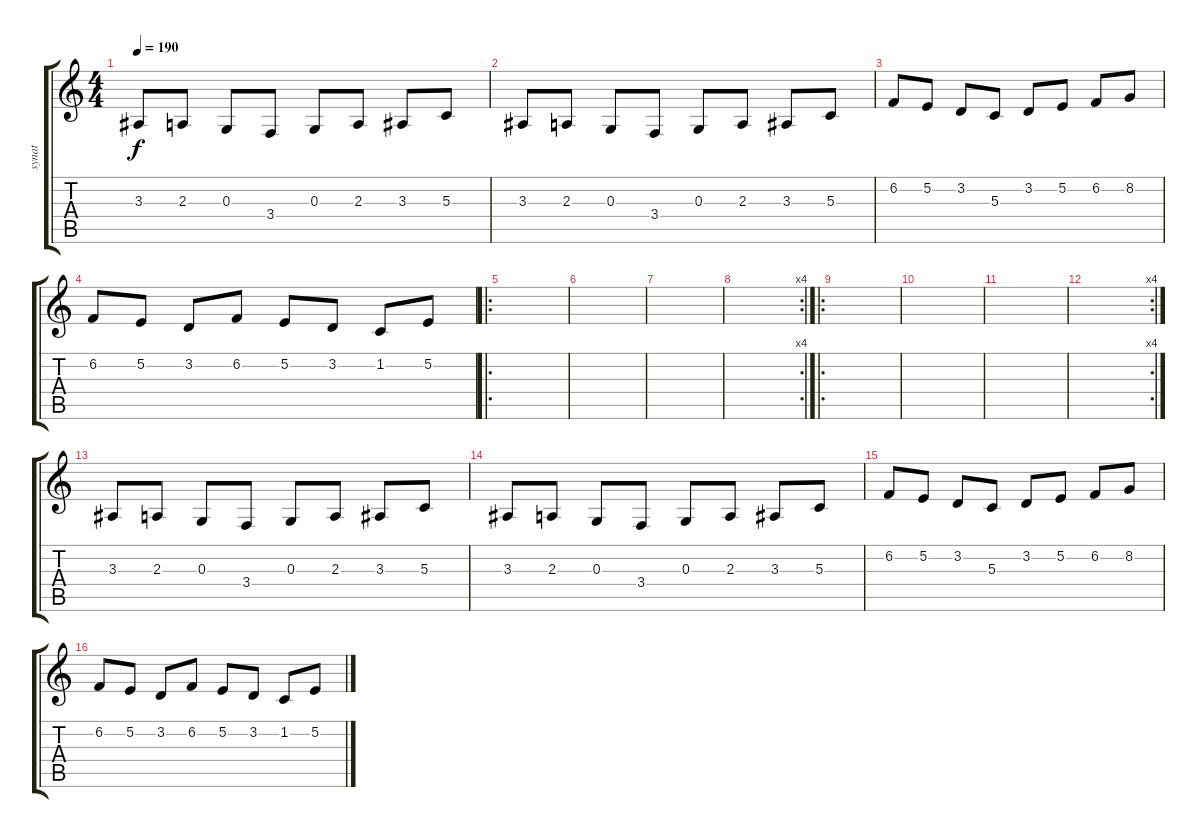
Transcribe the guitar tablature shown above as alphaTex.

\track ("synat" "synat") {instrument lead5charang}
\staff {score tabs}
\tuning (E4 B3 G3 D3 A2 E2) {hide}
\ts (4 4)
\tempo 190
\clef g2
\ks c
3.3.8{dy f} 2.3.8 0.3.8 3.4.8 0.3.8 2.3.8 3.3.8 5.3.8 |
3.3.8 2.3.8 0.3.8 3.4.8 0.3.8 2.3.8 3.3.8 5.3.8 |
6.2.8 5.2.8 3.2.8 5.3.8 3.2.8 5.2.8 6.2.8 8.2.8 |
6.2.8 5.2.8 3.2.8 6.2.8 5.2.8 3.2.8 1.2.8 5.2.8 |
\ro
|
|
|
\rc 4
|
\ro
|
|
|
\rc 4
|
3.3.8 2.3.8 0.3.8 3.4.8 0.3.8 2.3.8 3.3.8 5.3.8 |
3.3.8 2.3.8 0.3.8 3.4.8 0.3.8 2.3.8 3.3.8 5.3.8 |
6.2.8 5.2.8 3.2.8 5.3.8 3.2.8 5.2.8 6.2.8 8.2.8 |
6.2.8 5.2.8 3.2.8 6.2.8 5.2.8 3.2.8 1.2.8 5.2.8
